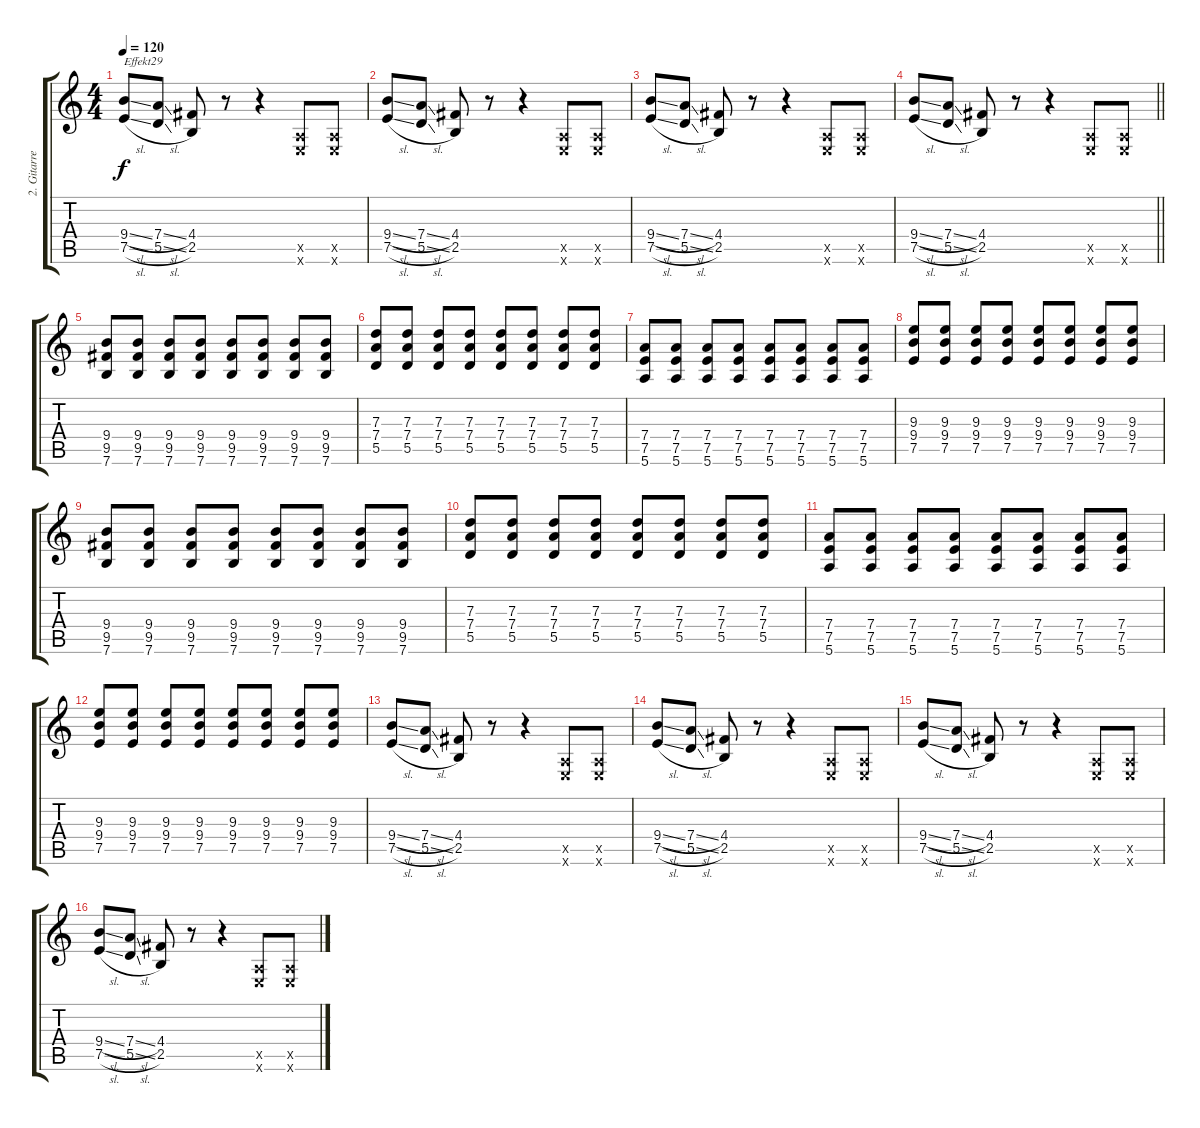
\track ("2. Gitarre" "2. Gitarre") {instrument overdrivenguitar}
\staff {score tabs}
\tuning (E4 B3 G3 D3 A2 E2) {hide}
\ts (4 4)
\tempo 120
\clef g2
\ks c
(9.4{sl} 7.5{sl}).8{txt "Effekt29" dy f} (7.4{sl} 5.5{sl}).8 (4.4 2.5).8 r.8 r.4 (0.5{x} 0.6{x}).8 (0.5{x} 0.6{x}).8 |
(9.4{sl} 7.5{sl}).8 (7.4{sl} 5.5{sl}).8 (4.4 2.5).8 r.8 r.4 (0.5{x} 0.6{x}).8 (0.5{x} 0.6{x}).8 |
(9.4{sl} 7.5{sl}).8 (7.4{sl} 5.5{sl}).8 (4.4 2.5).8 r.8 r.4 (0.5{x} 0.6{x}).8 (0.5{x} 0.6{x}).8 |
\barLineRight lightlight
(9.4{sl} 7.5{sl}).8 (7.4{sl} 5.5{sl}).8 (4.4 2.5).8 r.8 r.4 (0.5{x} 0.6{x}).8 (0.5{x} 0.6{x}).8 |
(9.4 9.5 7.6).8 (9.4 9.5 7.6).8 (9.4 9.5 7.6).8 (9.4 9.5 7.6).8 (9.4 9.5 7.6).8 (9.4 9.5 7.6).8 (9.4 9.5 7.6).8 (9.4 9.5 7.6).8 |
(7.3 7.4 5.5).8 (7.3 7.4 5.5).8 (7.3 7.4 5.5).8 (7.3 7.4 5.5).8 (7.3 7.4 5.5).8 (7.3 7.4 5.5).8 (7.3 7.4 5.5).8 (7.3 7.4 5.5).8 |
(7.4 7.5 5.6).8 (7.4 7.5 5.6).8 (7.4 7.5 5.6).8 (7.4 7.5 5.6).8 (7.4 7.5 5.6).8 (7.4 7.5 5.6).8 (7.4 7.5 5.6).8 (7.4 7.5 5.6).8 |
(9.3 9.4 7.5).8 (9.3 9.4 7.5).8 (9.3 9.4 7.5).8 (9.3 9.4 7.5).8 (9.3 9.4 7.5).8 (9.3 9.4 7.5).8 (9.3 9.4 7.5).8 (9.3 9.4 7.5).8 |
(9.4 9.5 7.6).8 (9.4 9.5 7.6).8 (9.4 9.5 7.6).8 (9.4 9.5 7.6).8 (9.4 9.5 7.6).8 (9.4 9.5 7.6).8 (9.4 9.5 7.6).8 (9.4 9.5 7.6).8 |
(7.3 7.4 5.5).8 (7.3 7.4 5.5).8 (7.3 7.4 5.5).8 (7.3 7.4 5.5).8 (7.3 7.4 5.5).8 (7.3 7.4 5.5).8 (7.3 7.4 5.5).8 (7.3 7.4 5.5).8 |
(7.4 7.5 5.6).8 (7.4 7.5 5.6).8 (7.4 7.5 5.6).8 (7.4 7.5 5.6).8 (7.4 7.5 5.6).8 (7.4 7.5 5.6).8 (7.4 7.5 5.6).8 (7.4 7.5 5.6).8 |
(9.3 9.4 7.5).8 (9.3 9.4 7.5).8 (9.3 9.4 7.5).8 (9.3 9.4 7.5).8 (9.3 9.4 7.5).8 (9.3 9.4 7.5).8 (9.3 9.4 7.5).8 (9.3 9.4 7.5).8 |
(9.4{sl} 7.5{sl}).8 (7.4{sl} 5.5{sl}).8 (4.4 2.5).8 r.8 r.4 (0.5{x} 0.6{x}).8 (0.5{x} 0.6{x}).8 |
(9.4{sl} 7.5{sl}).8 (7.4{sl} 5.5{sl}).8 (4.4 2.5).8 r.8 r.4 (0.5{x} 0.6{x}).8 (0.5{x} 0.6{x}).8 |
(9.4{sl} 7.5{sl}).8 (7.4{sl} 5.5{sl}).8 (4.4 2.5).8 r.8 r.4 (0.5{x} 0.6{x}).8 (0.5{x} 0.6{x}).8 |
(9.4{sl} 7.5{sl}).8 (7.4{sl} 5.5{sl}).8 (4.4 2.5).8 r.8 r.4 (0.5{x} 0.6{x}).8 (0.5{x} 0.6{x}).8
